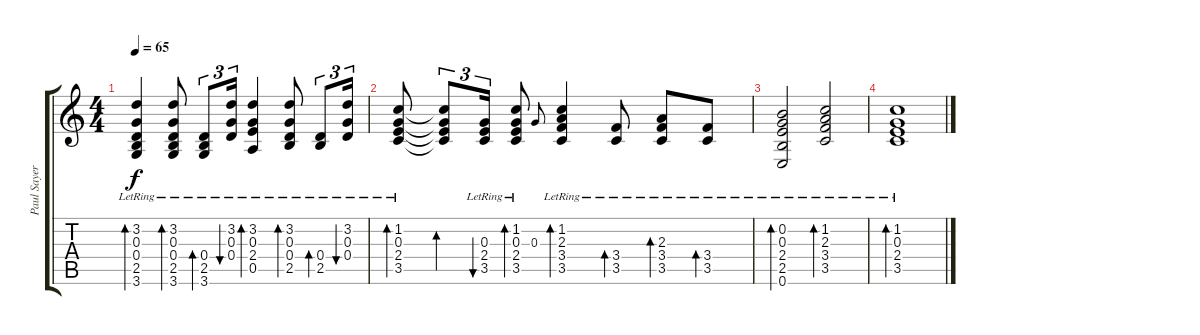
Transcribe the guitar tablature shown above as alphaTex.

\track ("Paul Sayer" "Paul Sayer") {instrument acousticguitarsteel}
\staff {score tabs}
\tuning (E4 B3 G3 D3 A2 E2) {hide}
\ts (4 4)
\tempo 65
\clef g2
\ks c
(3.2{lr} 0.3{lr} 0.4{lr} 2.5{lr} 3.6{lr}).4{bd 60 dy f} (3.2{lr} 0.3{lr} 0.4{lr} 2.5{lr} 3.6{lr}).8{bd 60} (0.4{lr} 2.5{lr} 3.6{lr}).8{tu (3 2) bd 60} (3.2{lr} 0.3{lr} 0.4{lr}).16{tu (3 2) bu 60} (3.2{lr} 0.3{lr} 2.4{lr} 0.5{lr}).4{bd 60} (3.2{lr} 0.3{lr} 0.4{lr} 2.5{lr}).8{bd 60} (0.4{lr} 2.5{lr}).8{tu (3 2) bd 60} (3.2{lr} 0.3{lr} 0.4{lr}).16{tu (3 2) bu 60} |
(1.2{lr} 0.3{lr} 2.4{lr} 3.5{lr}).8{bd 60} (1.2{t} 0.3{t} 2.4{t} 3.5{t}).8{tu (3 2) bd 60} (0.3{lr} 2.4{lr} 3.5{lr}).16{tu (3 2) bu 60} (1.2{lr} 0.3{lr} 2.4{lr} 3.5{lr}).8{bd 60} 0.3.8{gr onbeat} (1.2{lr} 2.3{lr} 3.4{lr} 3.5{lr}).4{bd 60} (3.4{lr} 3.5{lr}).8{bd 60} (2.3{lr} 3.4{lr} 3.5{lr}).8{bd 60} (3.4{lr} 3.5{lr}).8{bd 60} |
(0.2{lr} 0.3{lr} 2.4{lr} 2.5{lr} 0.6{lr}).2{bd 60} (1.2{lr} 2.3{lr} 3.4{lr} 3.5{lr}).2{bd 60} |
(1.2{lr} 0.3{lr} 2.4{lr} 3.5{lr}).1{bd 60}
